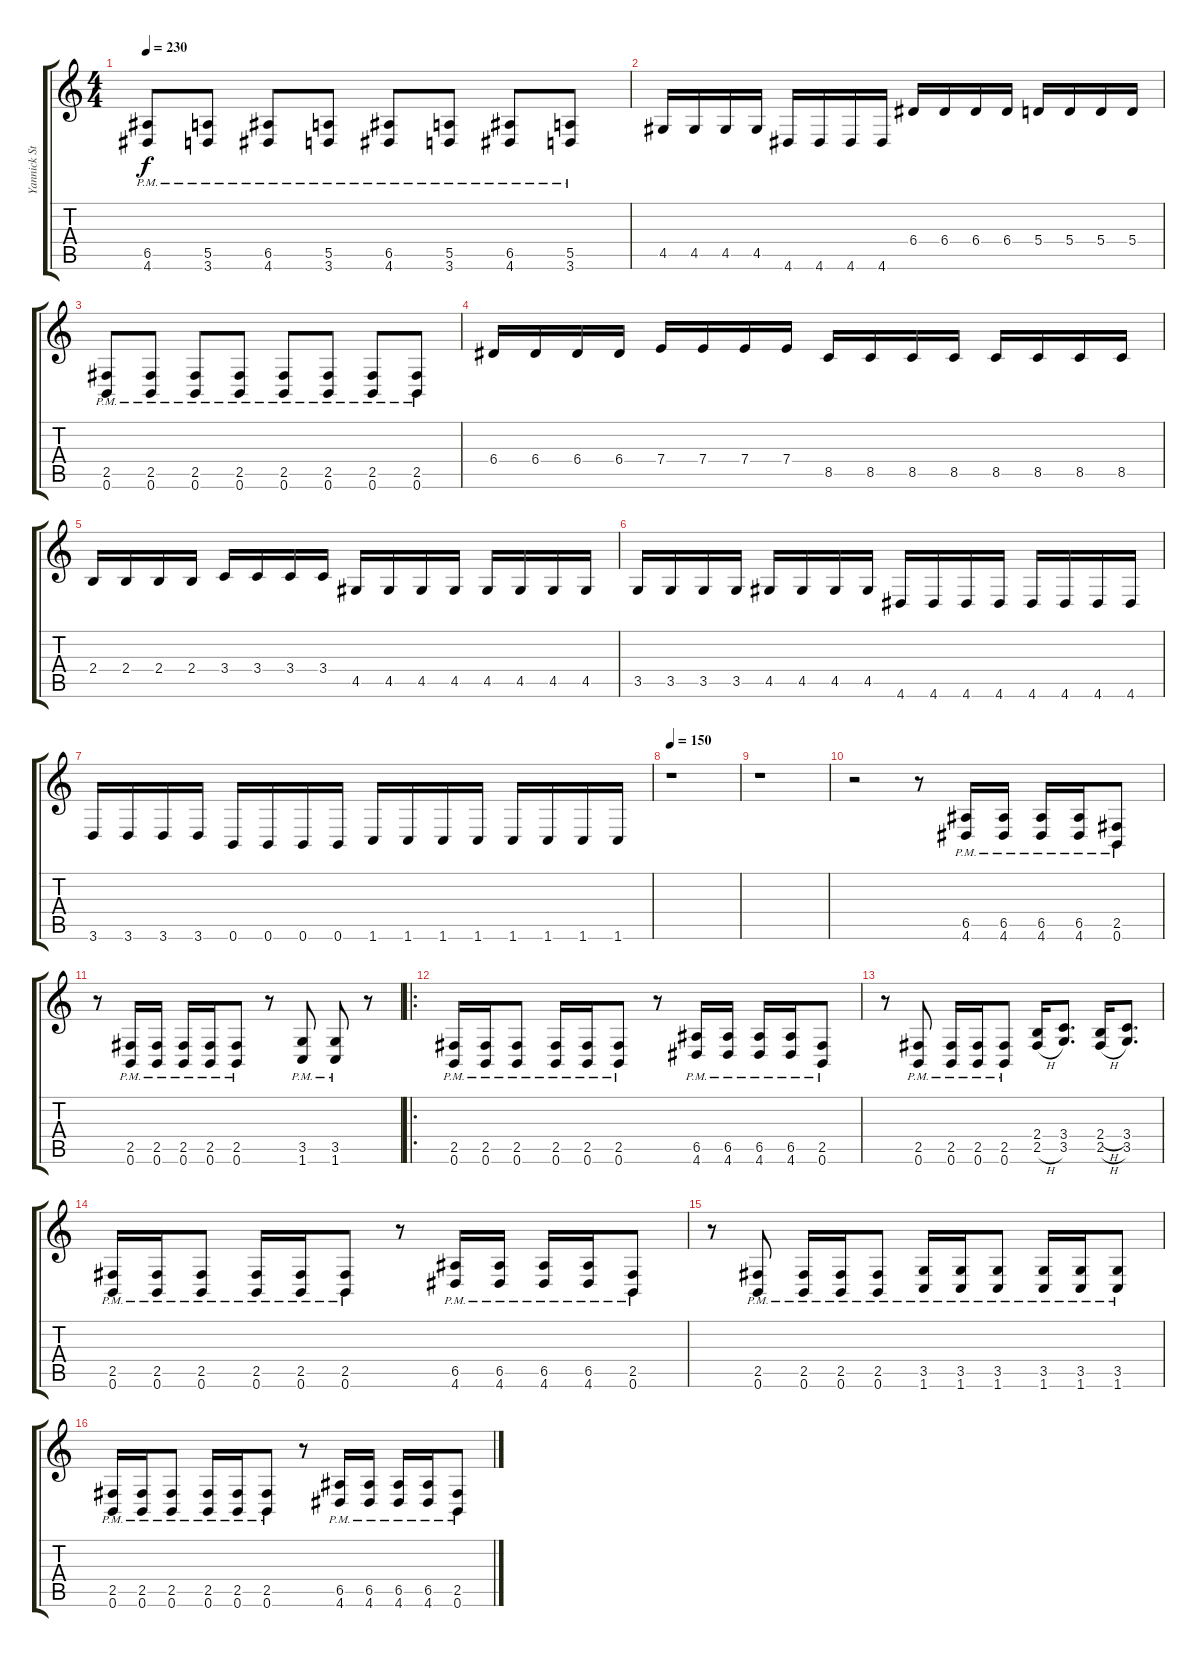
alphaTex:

\track ("Yannick St-Amand" "Yannick St") {instrument distortionguitar}
\staff {score tabs}
\tuning (B3 Gb3 D3 A2 E2 B1) {hide}
\ts (4 4)
\tempo 230
\clef g2
\ks c
(6.5{pm} 4.6{pm}).8{dy f} (5.5{pm} 3.6{pm}).8 (6.5{pm} 4.6{pm}).8 (5.5{pm} 3.6{pm}).8 (6.5{pm} 4.6{pm}).8 (5.5{pm} 3.6{pm}).8 (6.5{pm} 4.6{pm}).8 (5.5{pm} 3.6{pm}).8 |
4.5.16 4.5.16 4.5.16 4.5.16 4.6.16 4.6.16 4.6.16 4.6.16 6.4.16 6.4.16 6.4.16 6.4.16 5.4.16 5.4.16 5.4.16 5.4.16 |
(2.5{pm} 0.6{pm}).8 (2.5{pm} 0.6{pm}).8 (2.5{pm} 0.6{pm}).8 (2.5{pm} 0.6{pm}).8 (2.5{pm} 0.6{pm}).8 (2.5{pm} 0.6{pm}).8 (2.5{pm} 0.6{pm}).8 (2.5{pm} 0.6{pm}).8 |
6.4.16 6.4.16 6.4.16 6.4.16 7.4.16 7.4.16 7.4.16 7.4.16 8.5.16 8.5.16 8.5.16 8.5.16 8.5.16 8.5.16 8.5.16 8.5.16 |
2.4.16 2.4.16 2.4.16 2.4.16 3.4.16 3.4.16 3.4.16 3.4.16 4.5.16 4.5.16 4.5.16 4.5.16 4.5.16 4.5.16 4.5.16 4.5.16 |
3.5.16 3.5.16 3.5.16 3.5.16 4.5.16 4.5.16 4.5.16 4.5.16 4.6.16 4.6.16 4.6.16 4.6.16 4.6.16 4.6.16 4.6.16 4.6.16 |
3.6.16 3.6.16 3.6.16 3.6.16 0.6.16 0.6.16 0.6.16 0.6.16 1.6.16 1.6.16 1.6.16 1.6.16 1.6.16 1.6.16 1.6.16 1.6.16 |
\tempo 150
r.1 |
r.1 |
r.2 r.8 (6.5{pm} 4.6{pm}).16 (6.5{pm} 4.6{pm}).16 (6.5{pm} 4.6{pm}).16 (6.5{pm} 4.6{pm}).16 (2.5{pm} 0.6{pm}).8 |
r.8 (2.5{pm} 0.6{pm}).16 (2.5{pm} 0.6{pm}).16 (2.5{pm} 0.6{pm}).16 (2.5{pm} 0.6{pm}).16 (2.5{pm} 0.6{pm}).8 r.8 (3.5{pm} 1.6{pm}).8 (3.5{pm} 1.6{pm}).8 r.8 |
\ro
(2.5{pm} 0.6{pm}).16 (2.5{pm} 0.6{pm}).16 (2.5{pm} 0.6{pm}).8 (2.5{pm} 0.6{pm}).16 (2.5{pm} 0.6{pm}).16 (2.5{pm} 0.6{pm}).8 r.8 (6.5{pm} 4.6{pm}).16 (6.5{pm} 4.6{pm}).16 (6.5{pm} 4.6{pm}).16 (6.5{pm} 4.6{pm}).16 (2.5{pm} 0.6{pm}).8 |
r.8 (2.5{pm} 0.6{pm}).8 (2.5{pm} 0.6{pm}).16 (2.5{pm} 0.6{pm}).16 (2.5{pm} 0.6{pm}).8 (2.4 2.5{h}).16 (3.4 3.5).8{d} (2.4{h} 2.5{h}).16 (3.4 3.5).8{d} |
(2.5{pm} 0.6{pm}).16 (2.5{pm} 0.6{pm}).16 (2.5{pm} 0.6{pm}).8 (2.5{pm} 0.6{pm}).16 (2.5{pm} 0.6{pm}).16 (2.5{pm} 0.6{pm}).8 r.8 (6.5{pm} 4.6{pm}).16 (6.5{pm} 4.6{pm}).16 (6.5{pm} 4.6{pm}).16 (6.5{pm} 4.6{pm}).16 (2.5{pm} 0.6{pm}).8 |
r.8 (2.5{pm} 0.6{pm}).8 (2.5{pm} 0.6{pm}).16 (2.5{pm} 0.6{pm}).16 (2.5{pm} 0.6{pm}).8 (3.5{pm} 1.6{pm}).16 (3.5{pm} 1.6{pm}).16 (3.5{pm} 1.6{pm}).8 (3.5{pm} 1.6{pm}).16 (3.5{pm} 1.6{pm}).16 (3.5{pm} 1.6{pm}).8 |
(2.5{pm} 0.6{pm}).16 (2.5{pm} 0.6{pm}).16 (2.5{pm} 0.6{pm}).8 (2.5{pm} 0.6{pm}).16 (2.5{pm} 0.6{pm}).16 (2.5{pm} 0.6{pm}).8 r.8 (6.5{pm} 4.6{pm}).16 (6.5{pm} 4.6{pm}).16 (6.5{pm} 4.6{pm}).16 (6.5{pm} 4.6{pm}).16 (2.5{pm} 0.6{pm}).8
